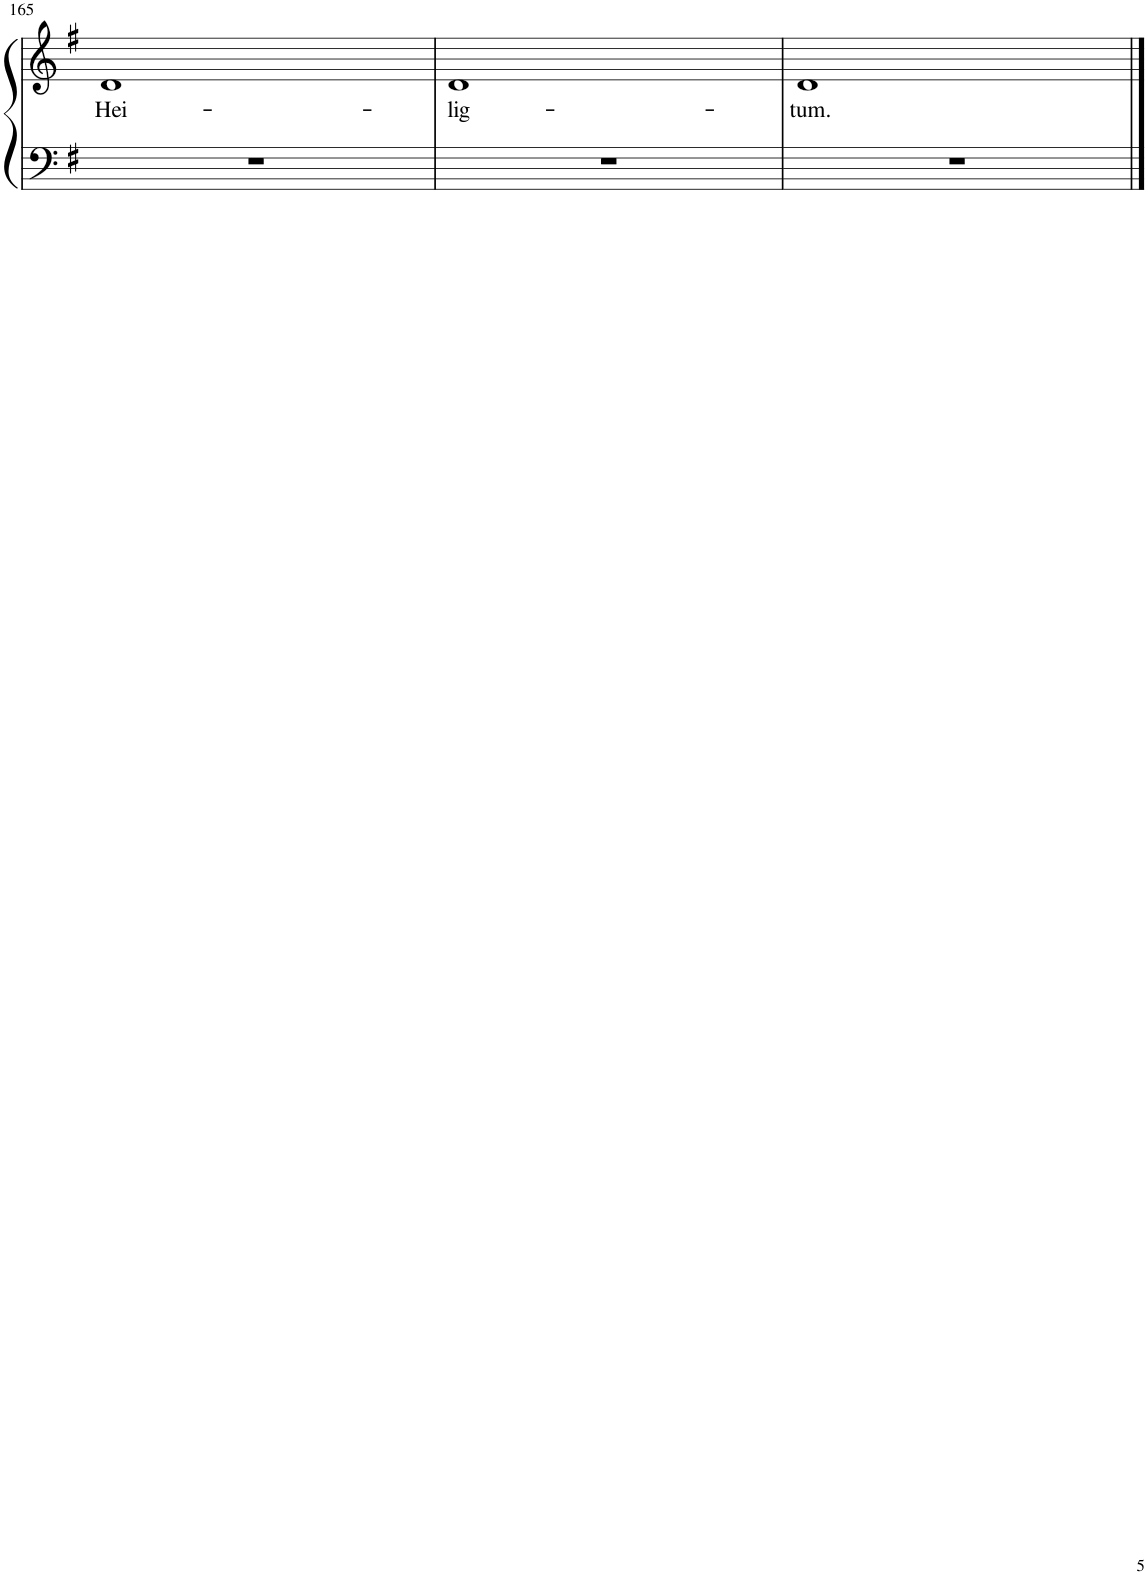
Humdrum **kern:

**kern	**kern	**text
*part1	*part1	*part1
*staff2	*staff1	*staff1
*I"Piano	*	*
*I'Pno.	*	*
!!LO:PB:g=z
*clefF4	*clefG2	*
*k[f#]	*k[f#]	*
*M2/2	*M2/2	*
*met(c|)	*met(c|)	*
=165	=165	=165
!	!	!LO:LY:b
1r	1d	Hei-
=166	=166	=166
!	!	!LO:LY:b
1r	1d	-lig-
=167	=167	=167
!	!	!LO:LY:b
1r	1d	-tum.
==	==	==
*-	*-	*-
